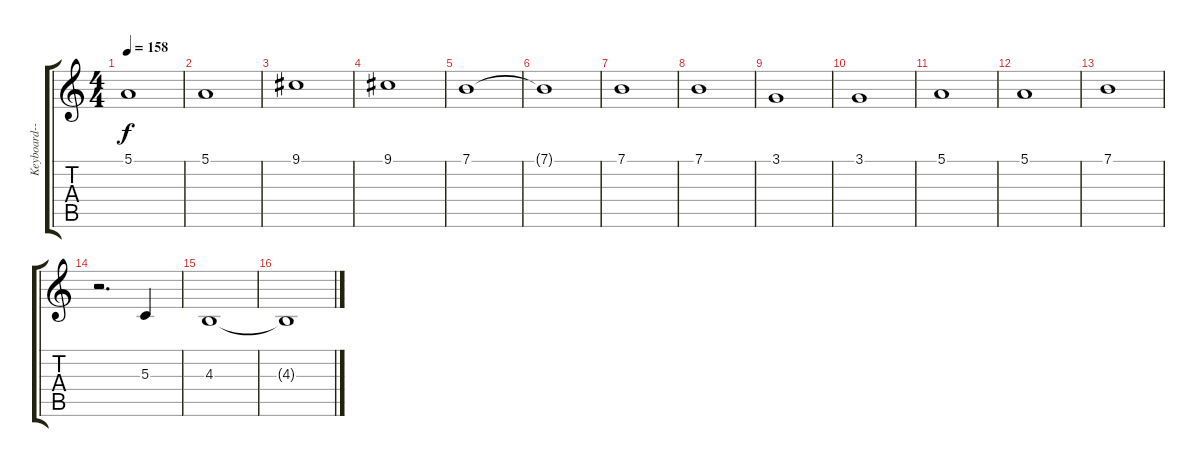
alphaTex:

\track ("" "Keyboard--") {instrument stringensemble1}
\staff {score tabs}
\tuning (E4 B3 G3 D3 A2 E2) {hide}
\ts (4 4)
\tempo 158
\clef g2
\ks c
5.1.1{dy f} |
5.1.1 |
9.1.1 |
9.1.1 |
7.1.1 |
7.1{t}.1 |
7.1.1 |
7.1.1 |
3.1.1 |
3.1.1 |
5.1.1 |
5.1.1 |
7.1.1 |
r.2{d} 5.3.4 |
4.3.1 |
4.3{t}.1
